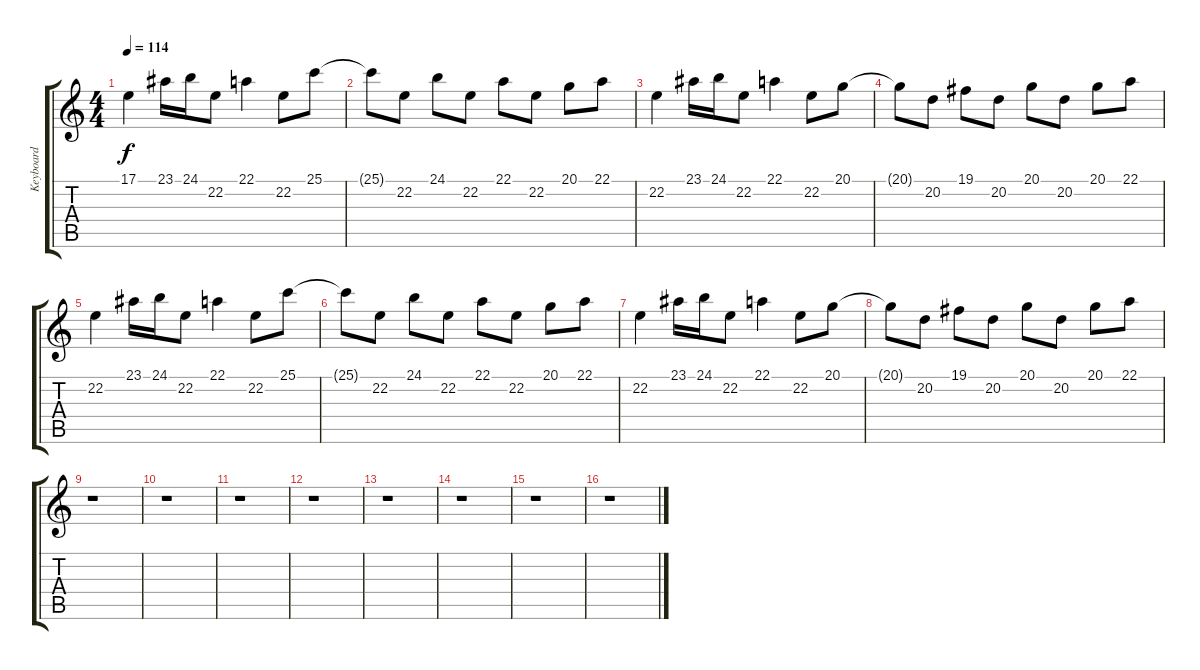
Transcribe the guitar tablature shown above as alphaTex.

\track ("Keyboard" "Keyboard") {instrument drawbarorgan}
\staff {score tabs}
\tuning (B3 Gb3 D3 A2 E2 B1) {hide}
\ts (4 4)
\tempo 114
\clef g2
\ks c
17.1.4{dy f} 23.1.16 24.1.16 22.2.8 22.1.4 22.2.8 25.1.8 |
25.1{t}.8 22.2.8 24.1.8 22.2.8 22.1.8 22.2.8 20.1.8 22.1.8 |
22.2.4 23.1.16 24.1.16 22.2.8 22.1.4 22.2.8 20.1.8 |
20.1{t}.8 20.2.8 19.1.8 20.2.8 20.1.8 20.2.8 20.1.8 22.1.8 |
22.2.4 23.1.16 24.1.16 22.2.8 22.1.4 22.2.8 25.1.8 |
25.1{t}.8 22.2.8 24.1.8 22.2.8 22.1.8 22.2.8 20.1.8 22.1.8 |
22.2.4 23.1.16 24.1.16 22.2.8 22.1.4 22.2.8 20.1.8 |
20.1{t}.8 20.2.8 19.1.8 20.2.8 20.1.8 20.2.8 20.1.8 22.1.8 |
r.1 |
r.1 |
r.1 |
r.1 |
r.1 |
r.1 |
r.1 |
r.1
